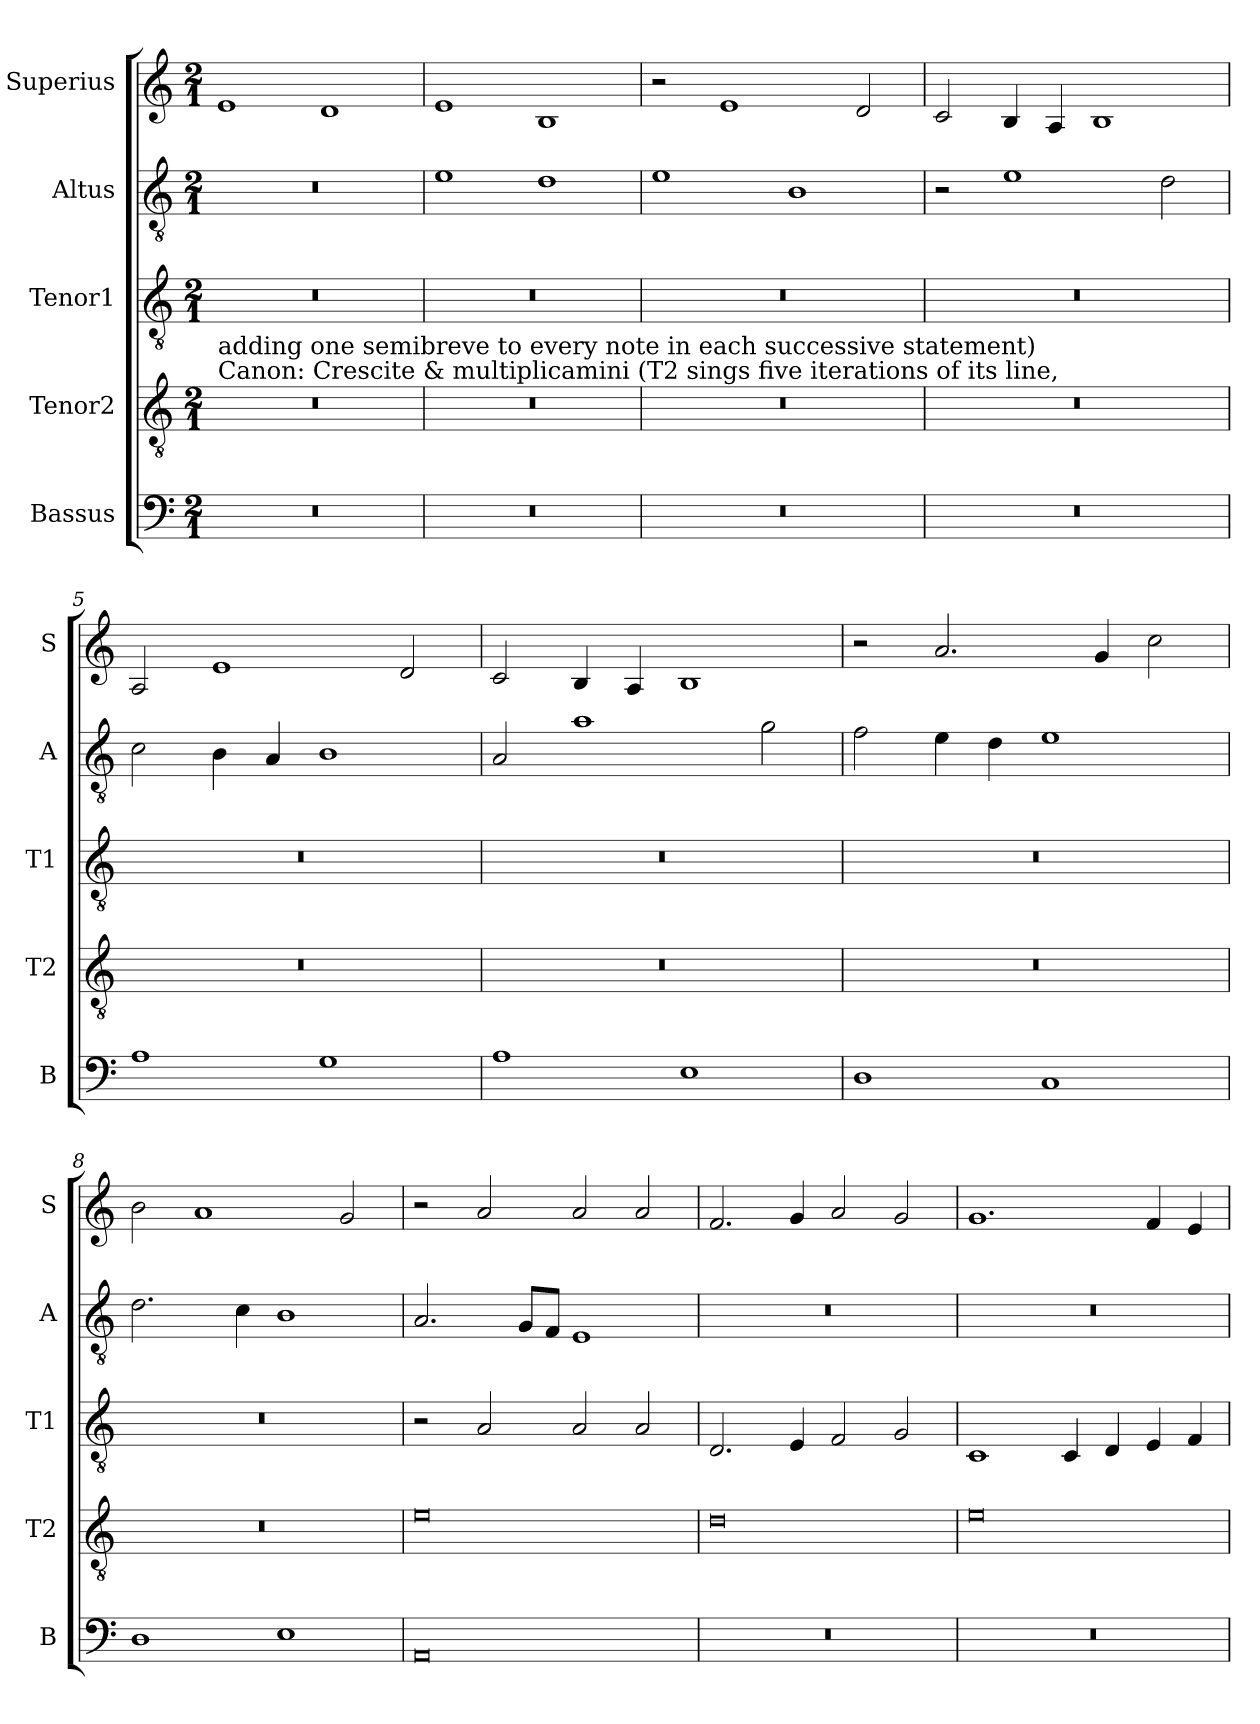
**kern	**kern	**kern	**kern	**kern
*part5	*part4	*part3	*part2	*part1
*staff5	*staff4	*staff3	*staff2	*staff1
*I"Bassus	*I"Tenor2	*I"Tenor1	*I"Altus	*I"Superius
*I'B	*I'T2	*I'T1	*I'A	*I'S
*clefF4	*clefGv2	*clefGv2	*clefGv2	*clefG2
*k[]	*k[]	*k[]	*k[]	*k[]
*M2/1	*M2/1	*M2/1	*M2/1	*M2/1
=1	=1	=1	=1	=1
!	!LO:TX:a:t=Canon&colon; Crescite & multiplicamini (T2 sings five iterations of its line,	!	!	!
!	!LO:TX:a:t=adding one semibreve to every note in each successive statement)	!	!	!
0r	0r	0r	0r	1e
.	.	.	.	1d
=2	=2	=2	=2	=2
0r	0r	0r	1e	1e
.	.	.	1d	1B
=3	=3	=3	=3	=3
0r	0r	0r	1e	2r
.	.	.	.	1e
.	.	.	1B	.
.	.	.	.	2d/
=4	=4	=4	=4	=4
0r	0r	0r	2r	2c/
.	.	.	1e	4B/
.	.	.	.	4A/
.	.	.	.	1B
.	.	.	2d\	.
=5	=5	=5	=5	=5
1A	0r	0r	2c\	2A/
.	.	.	4B\	1e
.	.	.	4A/	.
1G	.	.	1B	.
.	.	.	.	2d/
=6	=6	=6	=6	=6
1A	0r	0r	2A/	2c/
.	.	.	1a	4B/
.	.	.	.	4A/
1E	.	.	.	1B
.	.	.	2g\	.
=7	=7	=7	=7	=7
1D	0r	0r	2f\	2r
.	.	.	4e\	2.a/
.	.	.	4d\	.
1C	.	.	1e	.
.	.	.	.	4g/
.	.	.	.	2cc\
=8	=8	=8	=8	=8
1D	0r	0r	2.d\	2b\
.	.	.	.	1a
.	.	.	4c\	.
1E	.	.	1B	.
.	.	.	.	2g/
=9	=9	=9	=9	=9
0AA	0e	2r	2.A/	2r
.	.	2A/	.	2a/
.	.	.	8G/L	.
.	.	.	8F/J	.
.	.	2A/	1E	2a/
.	.	2A/	.	2a/
=10	=10	=10	=10	=10
0r	0d	2.D/	0r	2.f/
.	.	4E/	.	4g/
.	.	2F/	.	2a/
.	.	2G/	.	2g/
=11	=11	=11	=11	=11
0r	0e	1C	0r	1.g
.	.	4C/	.	.
.	.	4D/	.	.
.	.	4E/	.	4f/
.	.	4F/	.	4e/
=	=	=	=	=
*-	*-	*-	*-	*-
